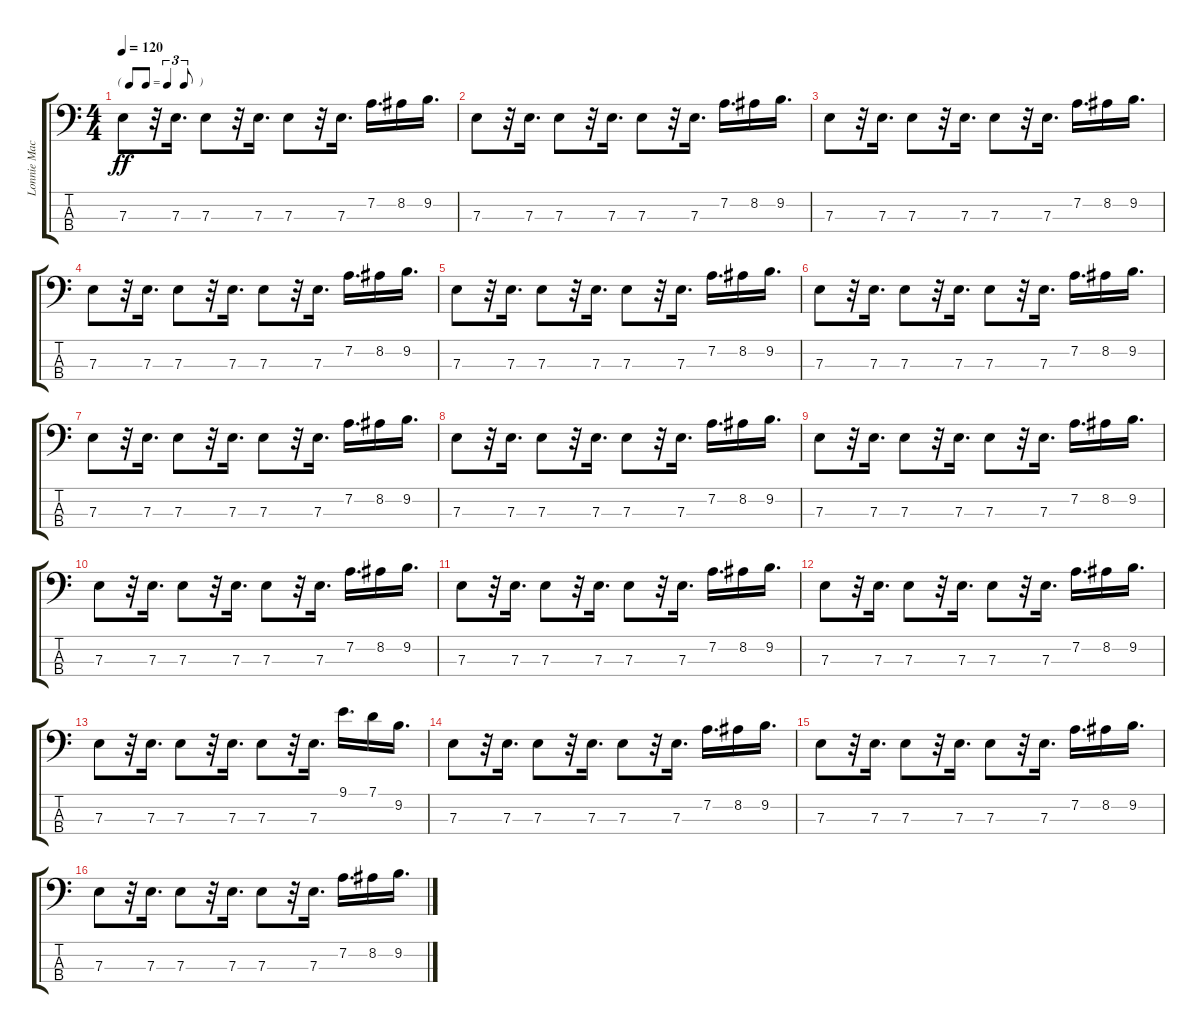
\track ("Lonnie Mack" "Lonnie Mac") {instrument electricbassfinger}
\staff {score tabs}
\tuning (G2 D2 A1 E1) {hide}
\ts (4 4)
\tf triplet8th
\tempo 120
\clef f4
\ks c
7.3.8{dy ff} r.32 7.3.16{d} 7.3.8 r.32 7.3.16{d} 7.3.8 r.32 7.3.16{d} 7.2.16{d} 8.2.16 9.2.16{d} |
7.3.8 r.32 7.3.16{d} 7.3.8 r.32 7.3.16{d} 7.3.8 r.32 7.3.16{d} 7.2.16{d} 8.2.16 9.2.16{d} |
7.3.8 r.32 7.3.16{d} 7.3.8 r.32 7.3.16{d} 7.3.8 r.32 7.3.16{d} 7.2.16{d} 8.2.16 9.2.16{d} |
7.3.8 r.32 7.3.16{d} 7.3.8 r.32 7.3.16{d} 7.3.8 r.32 7.3.16{d} 7.2.16{d} 8.2.16 9.2.16{d} |
7.3.8 r.32 7.3.16{d} 7.3.8 r.32 7.3.16{d} 7.3.8 r.32 7.3.16{d} 7.2.16{d} 8.2.16 9.2.16{d} |
7.3.8 r.32 7.3.16{d} 7.3.8 r.32 7.3.16{d} 7.3.8 r.32 7.3.16{d} 7.2.16{d} 8.2.16 9.2.16{d} |
7.3.8 r.32 7.3.16{d} 7.3.8 r.32 7.3.16{d} 7.3.8 r.32 7.3.16{d} 7.2.16{d} 8.2.16 9.2.16{d} |
7.3.8 r.32 7.3.16{d} 7.3.8 r.32 7.3.16{d} 7.3.8 r.32 7.3.16{d} 7.2.16{d} 8.2.16 9.2.16{d} |
7.3.8 r.32 7.3.16{d} 7.3.8 r.32 7.3.16{d} 7.3.8 r.32 7.3.16{d} 7.2.16{d} 8.2.16 9.2.16{d} |
7.3.8 r.32 7.3.16{d} 7.3.8 r.32 7.3.16{d} 7.3.8 r.32 7.3.16{d} 7.2.16{d} 8.2.16 9.2.16{d} |
7.3.8 r.32 7.3.16{d} 7.3.8 r.32 7.3.16{d} 7.3.8 r.32 7.3.16{d} 7.2.16{d} 8.2.16 9.2.16{d} |
7.3.8 r.32 7.3.16{d} 7.3.8 r.32 7.3.16{d} 7.3.8 r.32 7.3.16{d} 7.2.16{d} 8.2.16 9.2.16{d} |
7.3.8 r.32 7.3.16{d} 7.3.8 r.32 7.3.16{d} 7.3.8 r.32 7.3.16{d} 9.1.16{d} 7.1.16 9.2.16{d} |
7.3.8 r.32 7.3.16{d} 7.3.8 r.32 7.3.16{d} 7.3.8 r.32 7.3.16{d} 7.2.16{d} 8.2.16 9.2.16{d} |
7.3.8 r.32 7.3.16{d} 7.3.8 r.32 7.3.16{d} 7.3.8 r.32 7.3.16{d} 7.2.16{d} 8.2.16 9.2.16{d} |
7.3.8 r.32 7.3.16{d} 7.3.8 r.32 7.3.16{d} 7.3.8 r.32 7.3.16{d} 7.2.16{d} 8.2.16 9.2.16{d}
